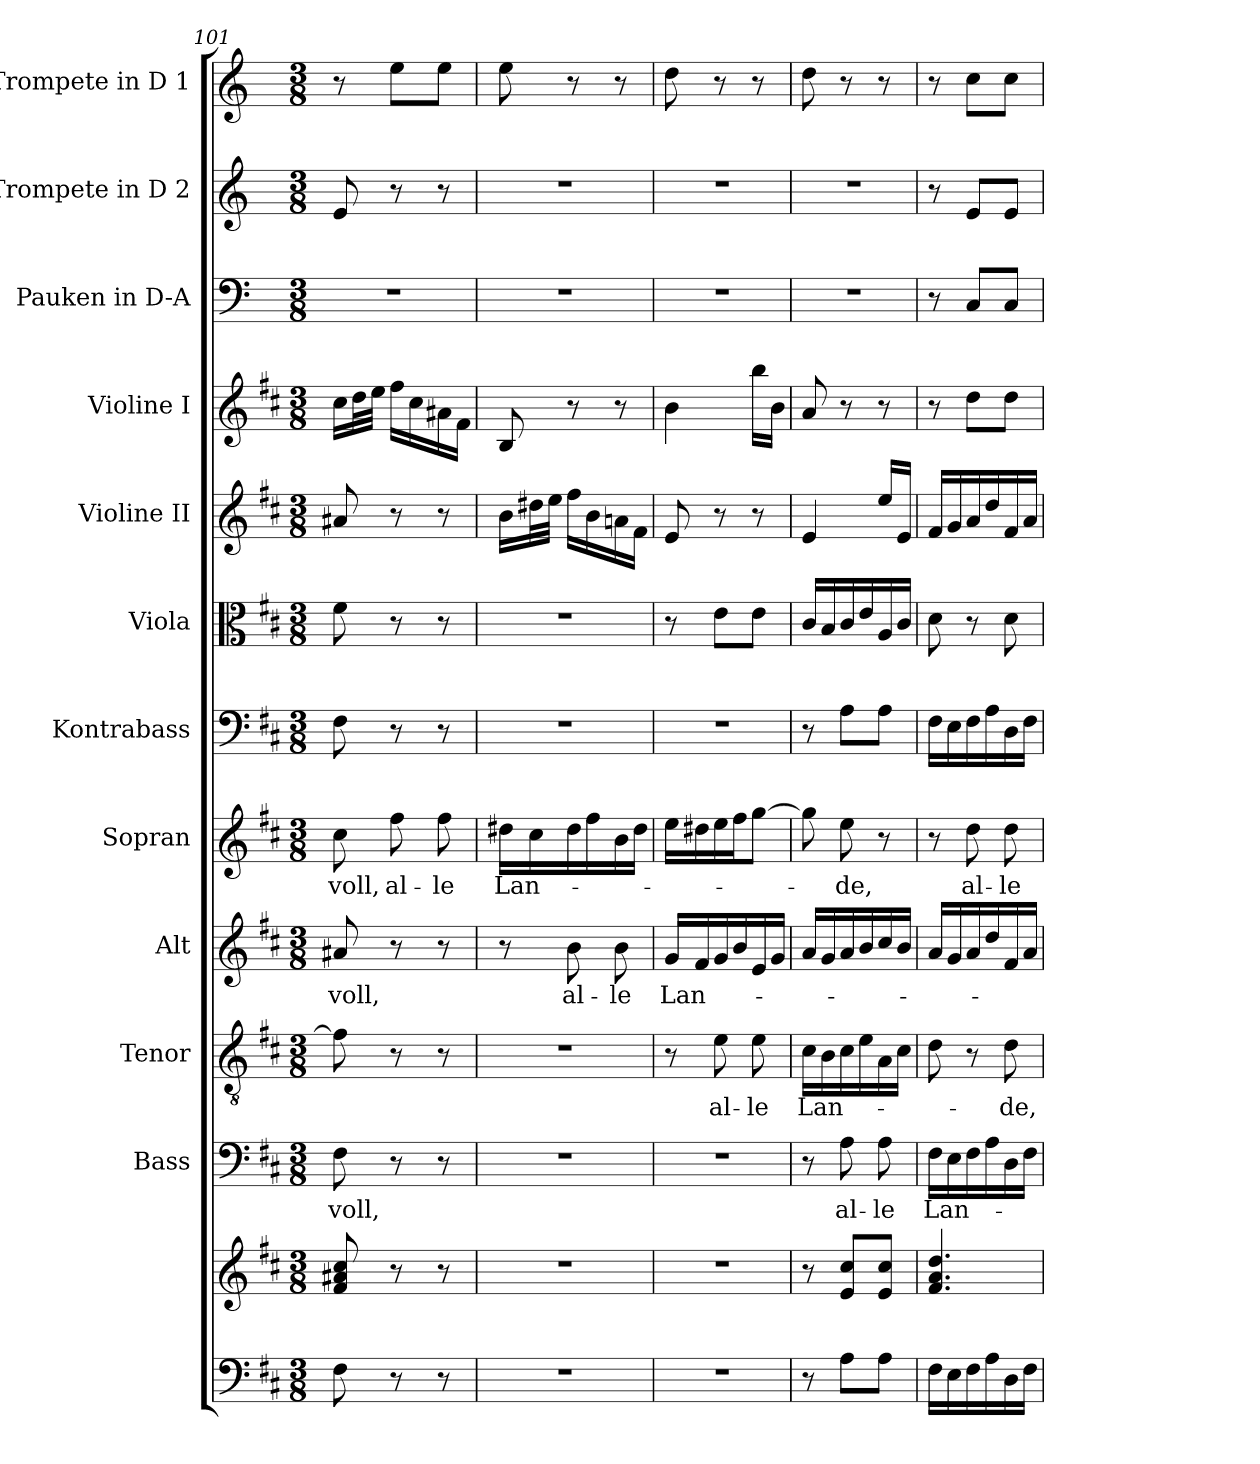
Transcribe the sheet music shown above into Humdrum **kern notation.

**kern	**kern	**kern	**text	**kern	**text	**kern	**text	**kern	**text	**kern	**kern	**kern	**kern	**kern	**kern	**kern
*part12	*part12	*part11	*part11	*part10	*part10	*part9	*part9	*part8	*part8	*part7	*part6	*part5	*part4	*part3	*part2	*part1
*staff13	*staff12	*staff11	*staff11	*staff10	*staff10	*staff9	*staff9	*staff8	*staff8	*staff7	*staff6	*staff5	*staff4	*staff3	*staff2	*staff1
*	*	*I"Bass	*	*I"Tenor	*	*I"Alt	*	*I"Sopran	*	*I"Kontrabass	*I"Viola	*I"Violine II	*I"Violine I	*I"Pauken in D-A	*I"Trompete in D 2	*I"Trompete in D 1
*	*	*I'B.	*	*I'T.	*	*I'A.	*	*I'S.	*	*I'Kb.	*I'Vla.	*I'Vl. II	*I'Vl. I	*I'Pauk.	*I'Trp. D 2	*I'Trp. D 1
!!LO:PB:g=z
*clefF4	*clefG2	*clefF4	*	*clefGv2	*	*clefG2	*	*clefG2	*	*clefF4	*clefC3	*clefG2	*clefG2	*clefF4	*clefG2	*clefG2
*	*	*	*	*	*	*	*	*	*	*ITrd7c12	*	*	*	*ITrd-1c-2	*ITrd-1c-2	*ITrd-1c-2
*k[f#c#]	*k[f#c#]	*k[f#c#]	*	*k[f#c#]	*	*k[f#c#]	*	*k[f#c#]	*	*k[f#c#]	*k[f#c#]	*k[f#c#]	*k[f#c#]	*k[f#c#]	*k[f#c#]	*k[f#c#]
*D:	*D:	*D:	*	*D:	*	*D:	*	*D:	*	*D:	*D:	*D:	*D:	*D:	*D:	*D:
*M3/8	*M3/8	*M3/8	*	*M3/8	*	*M3/8	*	*M3/8	*	*M3/8	*M3/8	*M3/8	*M3/8	*M3/8	*M3/8	*M3/8
=101	=101	=101	=101	=101	=101	=101	=101	=101	=101	=101	=101	=101	=101	=101	=101	=101
!	!	!	!LO:LY:b	!	!	!	!LO:LY:b	!	!LO:LY:b	!	!	!	!	!	!	!
8F#\	8f#/ 8a#X/ 8cc#/	8F#\	voll,	8f#\]	.	8a#X/	voll,	8cc#\	voll,	8FF#\	8f#\	8a#X/	16cc#\LL	4.r	8f#/	8r
.	.	.	.	.	.	.	.	.	.	.	.	.	32dd\L	.	.	.
.	.	.	.	.	.	.	.	.	.	.	.	.	32ee\JJJ	.	.	.
!	!	!	!	!	!	!	!	!	!LO:LY:b	!	!	!	!	!	!	!
8r	8r	8r	.	8r	.	8r	.	8ff#\	al-	8r	8r	8r	16ff#\LL	.	8r	8ff#\L
.	.	.	.	.	.	.	.	.	.	.	.	.	16cc#\	.	.	.
!	!	!	!	!	!	!	!	!	!LO:LY:b	!	!	!	!	!	!	!
8r	8r	8r	.	8r	.	8r	.	8ff#\	-le	8r	8r	8r	16a#X\	.	8r	8ff#\J
.	.	.	.	.	.	.	.	.	.	.	.	.	16f#\JJ	.	.	.
=102	=102	=102	=102	=102	=102	=102	=102	=102	=102	=102	=102	=102	=102	=102	=102	=102
!	!	!	!	!	!	!	!	!	!LO:LY:b	!	!	!	!	!	!	!
4.r	4.r	4.r	.	4.r	.	8r	.	16dd#X\LL	Lan-	4.r	4.r	16b\LL	8B/	4.r	4.r	8ff#\
.	.	.	.	.	.	.	.	16cc#\	.	.	.	32dd#X\L	.	.	.	.
.	.	.	.	.	.	.	.	.	.	.	.	32ee\JJJ	.	.	.	.
!	!	!	!	!	!	!	!LO:LY:b	!	!	!	!	!	!	!	!	!
.	.	.	.	.	.	8b\	al-	16dd#\	.	.	.	16ff#\LL	8r	.	.	8r
.	.	.	.	.	.	.	.	16ff#\	.	.	.	16b\	.	.	.	.
!	!	!	!	!	!	!	!LO:LY:b	!	!	!	!	!	!	!	!	!
.	.	.	.	.	.	8b\	-le	16b\	.	.	.	16an\	8r	.	.	8r
.	.	.	.	.	.	.	.	16dd#\JJ	.	.	.	16f#\JJ	.	.	.	.
=103	=103	=103	=103	=103	=103	=103	=103	=103	=103	=103	=103	=103	=103	=103	=103	=103
!	!	!	!	!	!	!	!LO:LY:b	!	!	!	!	!	!	!	!	!
4.r	4.r	4.r	.	8r	.	16g/LL	Lan-	16ee\LL	.	4.r	8r	8e/	4b\	4.r	4.r	8ee\
.	.	.	.	.	.	16f#/	.	16dd#X\	.	.	.	.	.	.	.	.
!	!	!	!	!	!LO:LY:b	!	!	!	!	!	!	!	!	!	!	!
.	.	.	.	8e\	al-	16g/	.	16ee\	.	.	8e\L	8r	.	.	.	8r
.	.	.	.	.	.	16b/	.	16ff#\J	.	.	.	.	.	.	.	.
!	!	!	!	!	!LO:LY:b	!	!	!	!	!	!	!	!	!	!	!
.	.	.	.	8e\	-le	16e/	.	[8gg\J	.	.	8e\J	8r	16bb\LL	.	.	8r
.	.	.	.	.	.	16g/JJ	.	.	.	.	.	.	16b\JJ	.	.	.
=104	=104	=104	=104	=104	=104	=104	=104	=104	=104	=104	=104	=104	=104	=104	=104	=104
!	!	!	!	!	!LO:LY:b	!	!	!	!	!	!	!	!	!	!	!
8r	8r	8r	.	16c#\LL	Lan-	16a/LL	.	8gg\]	.	8r	16c#/LL	4e/	8a/	4.r	4.r	8ee\
.	.	.	.	16B\	.	16g/	.	.	.	.	16B/	.	.	.	.	.
!	!	!	!LO:LY:b	!	!	!	!	!	!LO:LY:b	!	!	!	!	!	!	!
8A\L	8e/ 8cc#/L	8A\	al-	16c#\	.	16a/	.	8ee\	-de,	8AA\L	16c#/	.	8r	.	.	8r
.	.	.	.	16e\	.	16b/	.	.	.	.	16e/	.	.	.	.	.
!	!	!	!LO:LY:b	!	!	!	!	!	!	!	!	!	!	!	!	!
8A\J	8e/ 8cc#/J	8A\	-le	16A\	.	16cc#/	.	8r	.	8AA\J	16A/	16ee/LL	8r	.	.	8r
.	.	.	.	16c#\JJ	.	16b/JJ	.	.	.	.	16c#/JJ	16e/JJ	.	.	.	.
=105	=105	=105	=105	=105	=105	=105	=105	=105	=105	=105	=105	=105	=105	=105	=105	=105
!	!	!	!LO:LY:b	!	!	!	!	!	!	!	!	!	!	!	!	!
16F#\LL	4.f#/ 4.a/ 4.dd/	16F#\LL	Lan-	8d\	.	16a/LL	.	8r	.	16FF#\LL	8d\	16f#/LL	8r	8r	8r	8r
16E\	.	16E\	.	.	.	16g/	.	.	.	16EE\	.	16g/	.	.	.	.
!	!	!	!	!	!	!	!	!	!LO:LY:b	!	!	!	!	!	!	!
16F#\	.	16F#\	.	8r	.	16a/	.	8dd\	al-	16FF#\	8r	16a/	8dd\L	8D/L	8f#/L	8dd\L
16A\	.	16A\	.	.	.	16dd/	.	.	.	16AA\	.	16dd/	.	.	.	.
!	!	!	!	!	!LO:LY:b	!	!	!	!LO:LY:b	!	!	!	!	!	!	!
16D\	.	16D\	.	8d\	-de,	16f#/	.	8dd\	-le	16DD\	8d\	16f#/	8dd\J	8D/J	8f#/J	8dd\J
16F#\JJ	.	16F#\JJ	.	.	.	16a/JJ	.	.	.	16FF#\JJ	.	16a/JJ	.	.	.	.
=	=	=	=	=	=	=	=	=	=	=	=	=	=	=	=	=
*-	*-	*-	*-	*-	*-	*-	*-	*-	*-	*-	*-	*-	*-	*-	*-	*-
